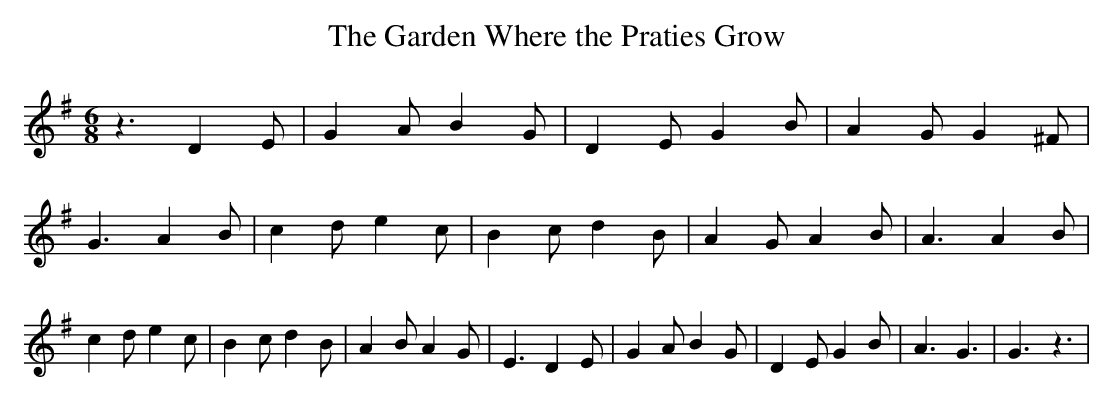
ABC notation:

X:1
T:The Garden Where the Praties Grow
M:6/8
L:1/4
K:G
 z3/2 D E/2| G A/2 B G/2| D E/2 G B/2| A G/2 G ^F/2| G3/2 A- B/2| c d/2 e c/2|\
 B c/2 d B/2| A G/2 A B/2| A3/2 A B/2| c d/2 e c/2| B c/2 d B/2| A B/2 A G/2|\
 E3/2 D E/2| G A/2 B G/2| D E/2 G B/2| A3/2 G3/2| G3/2 z3/2|
